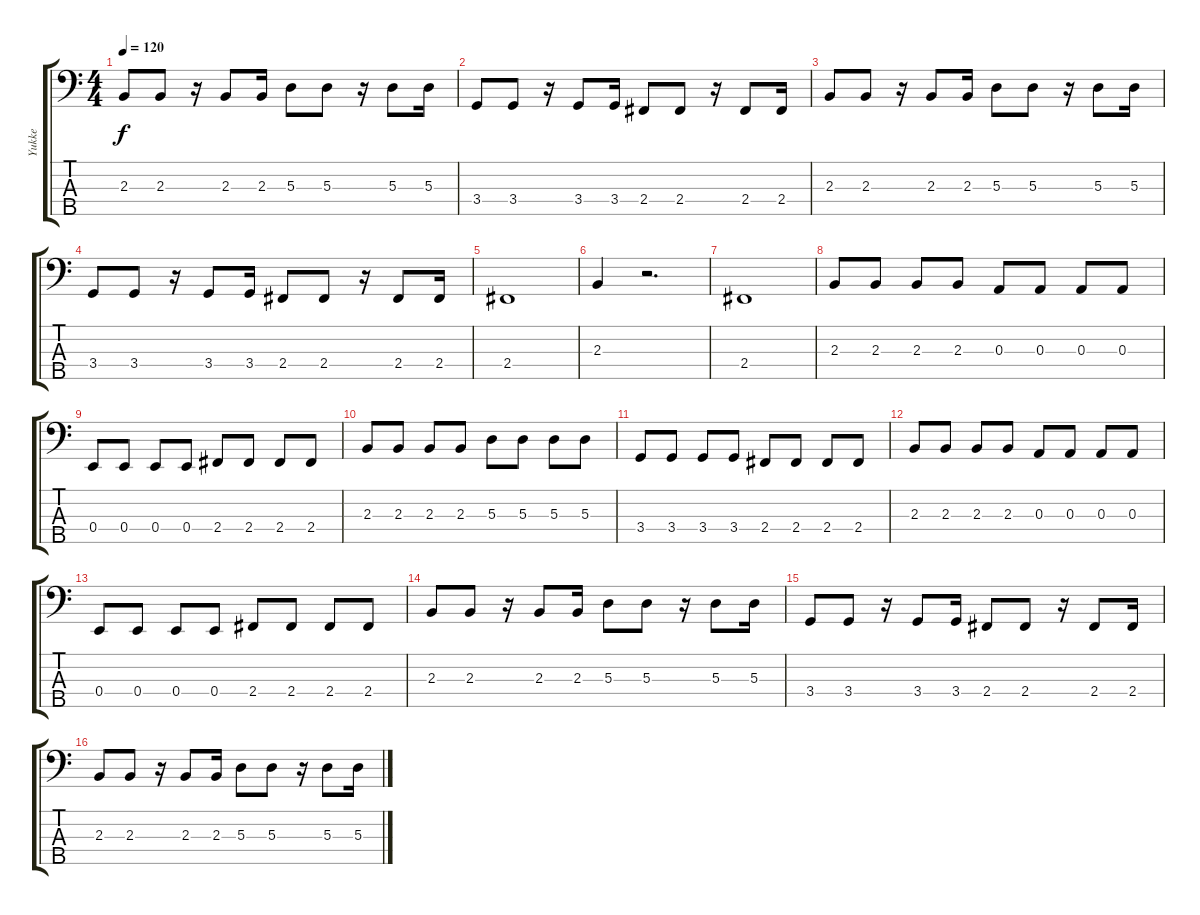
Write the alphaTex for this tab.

\track ("Yukke" "Yukke") {instrument electricbassfinger}
\staff {score tabs}
\tuning (G2 D2 A1 E1 B0) {hide}
\ts (4 4)
\tempo 120
\clef f4
\ks c
2.3.8{dy f} 2.3.8 r.16 2.3.8 2.3.16 5.3.8 5.3.8 r.16 5.3.8 5.3.16 |
3.4.8 3.4.8 r.16 3.4.8 3.4.16 2.4.8 2.4.8 r.16 2.4.8 2.4.16 |
2.3.8 2.3.8 r.16 2.3.8 2.3.16 5.3.8 5.3.8 r.16 5.3.8 5.3.16 |
3.4.8 3.4.8 r.16 3.4.8 3.4.16 2.4.8 2.4.8 r.16 2.4.8 2.4.16 |
2.4.1 |
2.3.4 r.2{d} |
2.4.1 |
2.3.8 2.3.8 2.3.8 2.3.8 0.3.8 0.3.8 0.3.8 0.3.8 |
0.4.8 0.4.8 0.4.8 0.4.8 2.4.8 2.4.8 2.4.8 2.4.8 |
2.3.8 2.3.8 2.3.8 2.3.8 5.3.8 5.3.8 5.3.8 5.3.8 |
3.4.8 3.4.8 3.4.8 3.4.8 2.4.8 2.4.8 2.4.8 2.4.8 |
2.3.8 2.3.8 2.3.8 2.3.8 0.3.8 0.3.8 0.3.8 0.3.8 |
0.4.8 0.4.8 0.4.8 0.4.8 2.4.8 2.4.8 2.4.8 2.4.8 |
2.3.8 2.3.8 r.16 2.3.8 2.3.16 5.3.8 5.3.8 r.16 5.3.8 5.3.16 |
3.4.8 3.4.8 r.16 3.4.8 3.4.16 2.4.8 2.4.8 r.16 2.4.8 2.4.16 |
2.3.8 2.3.8 r.16 2.3.8 2.3.16 5.3.8 5.3.8 r.16 5.3.8 5.3.16
